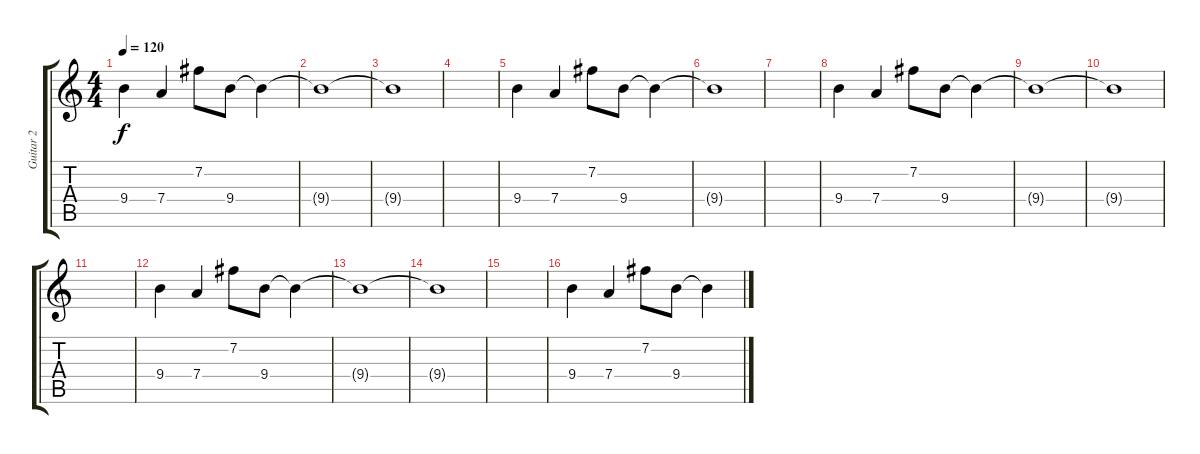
\track ("Guitar 2" "Guitar 2") {instrument overdrivenguitar}
\staff {score tabs}
\tuning (E4 B3 G3 D3 A2 E2) {hide}
\ts (4 4)
\tempo 120
\clef g2
\ks c
9.4.4{dy f} 7.4.4 7.2.8 9.4.8 9.4{t}.4 |
9.4{t}.1 |
9.4{t}.1 |
|
9.4.4 7.4.4 7.2.8 9.4.8 9.4{t}.4 |
9.4{t}.1 |
|
9.4.4 7.4.4 7.2.8 9.4.8 9.4{t}.4 |
9.4{t}.1 |
9.4{t}.1 |
|
9.4.4 7.4.4 7.2.8 9.4.8 9.4{t}.4 |
9.4{t}.1 |
9.4{t}.1 |
|
9.4.4 7.4.4 7.2.8 9.4.8 9.4{t}.4
